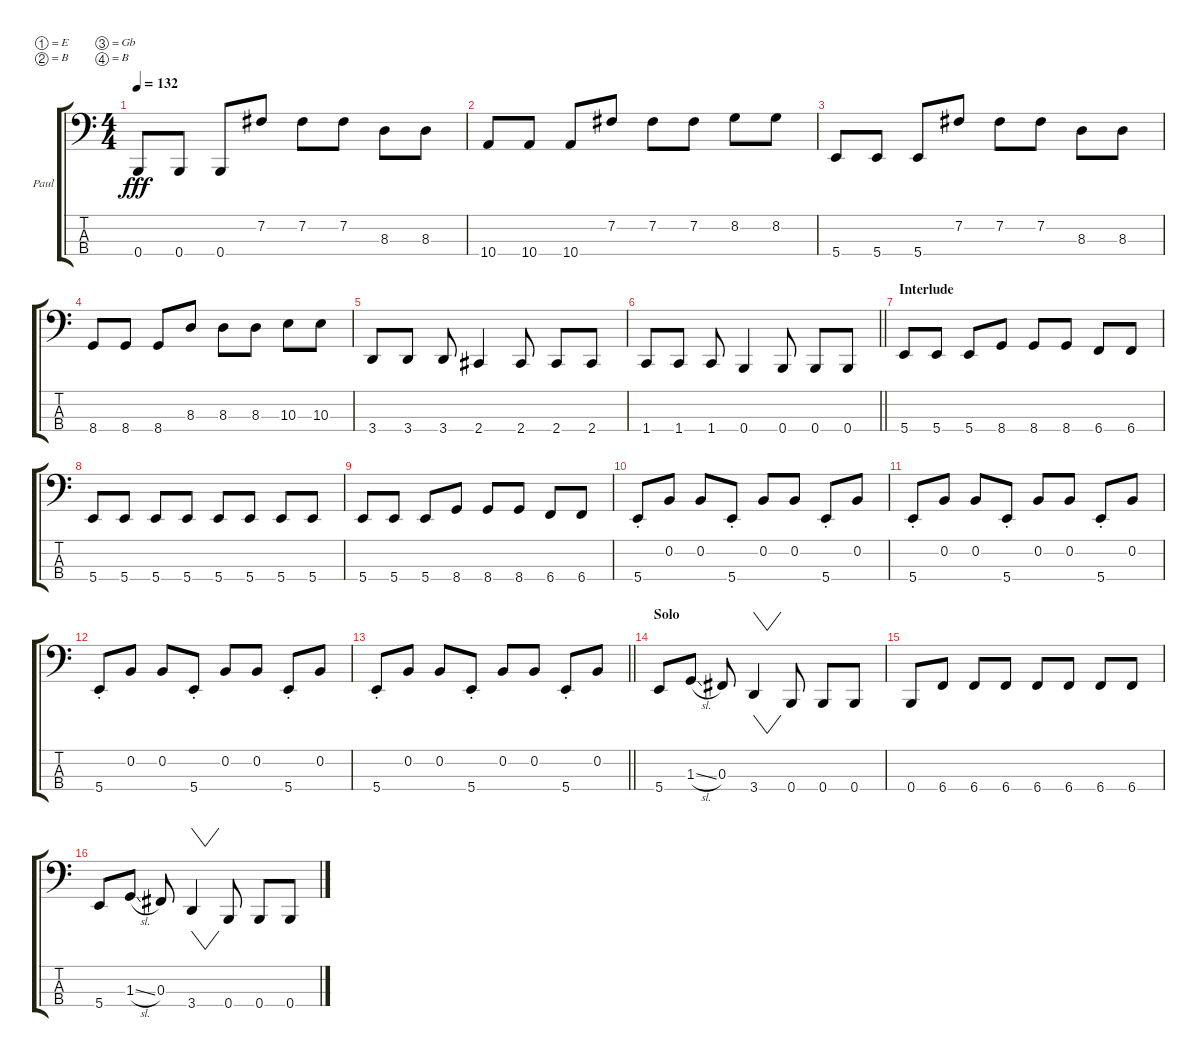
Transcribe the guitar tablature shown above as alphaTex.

\bracketExtendMode groupsimilarinstruments
\firstSystemTrackNameOrientation horizontal
\otherSystemsTrackNameOrientation horizontal
\track ("Paul Gray" "Paul") {instrument electricbassfinger}
\staff {score tabs}
\tuning (E2 B1 Gb1 B0)
\ts (4 4)
\tempo 132
\clef f4
\ks c
0.4.8{dy fff} 0.4.8 0.4.8 7.2.8 7.2.8 7.2.8 8.3.8 8.3.8 |
10.4.8 10.4.8 10.4.8 7.2.8 7.2.8 7.2.8 8.2.8 8.2.8 |
5.4.8 5.4.8 5.4.8 7.2.8 7.2.8 7.2.8 8.3.8 8.3.8 |
8.4.8 8.4.8 8.4.8 8.3.8 8.3.8 8.3.8 10.3.8 10.3.8 |
3.4.8 3.4.8 3.4.8 2.4.4 2.4.8 2.4.8 2.4.8 |
\barLineRight lightlight
1.4.8 1.4.8 1.4.8 0.4.4 0.4.8 0.4.8 0.4.8 |
\section ("" "Interlude")
5.4.8 5.4.8 5.4.8 8.4.8 8.4.8 8.4.8 6.4.8 6.4.8 |
5.4.8 5.4.8 5.4.8 5.4.8 5.4.8 5.4.8 5.4.8 5.4.8 |
5.4.8 5.4.8 5.4.8 8.4.8 8.4.8 8.4.8 6.4.8 6.4.8 |
5.4{st}.8 0.2.8 0.2.8 5.4{st}.8 0.2.8 0.2.8 5.4{st}.8 0.2.8 |
5.4{st}.8 0.2.8 0.2.8 5.4{st}.8 0.2.8 0.2.8 5.4{st}.8 0.2.8 |
5.4{st}.8 0.2.8 0.2.8 5.4{st}.8 0.2.8 0.2.8 5.4{st}.8 0.2.8 |
\barLineRight lightlight
5.4{st}.8 0.2.8 0.2.8 5.4{st}.8 0.2.8 0.2.8 5.4{st}.8 0.2.8 |
\section ("" "Solo")
5.4.8 1.3{sl}.8 0.3.8 3.4.4{vw} 0.4.8 0.4.8 0.4.8 |
0.4.8 6.4.8 6.4.8 6.4.8 6.4.8 6.4.8 6.4.8 6.4.8 |
5.4.8 1.3{sl}.8 0.3.8 3.4.4{vw} 0.4.8 0.4.8 0.4.8
